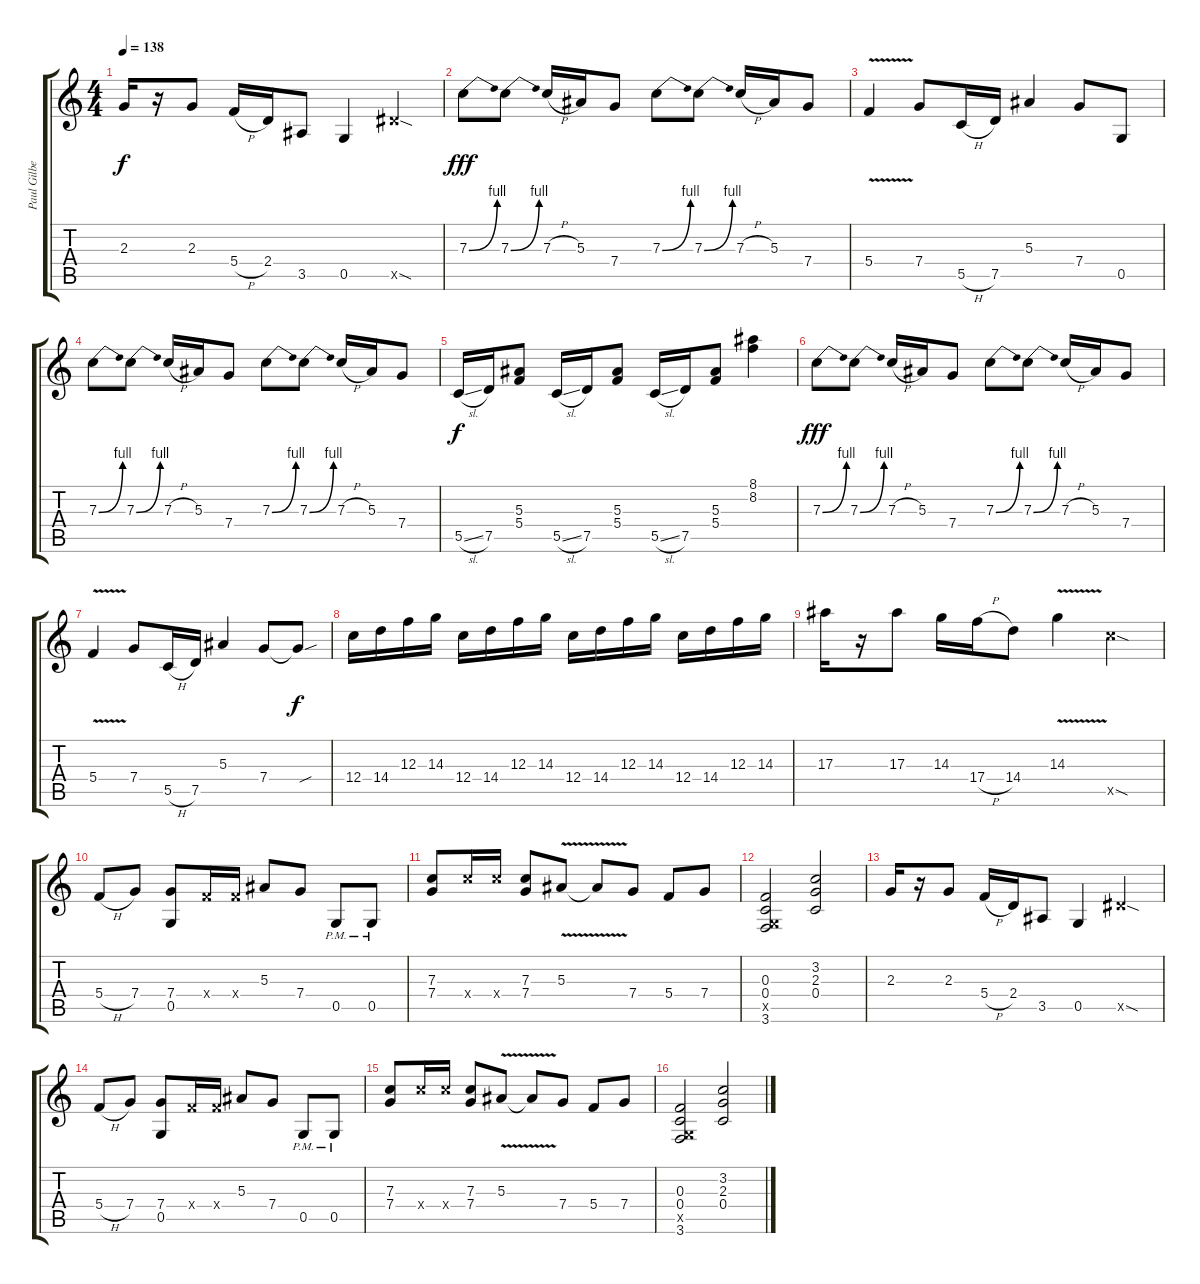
\track ("Paul Gilbert" "Paul Gilbe") {instrument distortionguitar}
\staff {score tabs}
\tuning (D4 A3 F3 C3 G2 D2) {hide}
\ts (4 4)
\tempo 138
\clef g2
\ks c
2.3.16{dy f} r.16 2.3.8 5.4{h}.16 2.4.16 3.5.8 0.5.4 8.5{sod x}.4 |
7.3{be (bend 0 0 60 4)}.8{dy fff} 7.3{be (bend 0 0 60 4)}.8 7.3{h}.16 5.3.16 7.4.8 7.3{be (bend 0 0 60 4)}.8 7.3{be (bend 0 0 60 4)}.8 7.3{h}.16 5.3.16 7.4.8 |
5.4{v}.4 7.4.8 5.5{h}.16 7.5.16 5.3.4 7.4.8 0.5.8 |
7.3{be (bend 0 0 60 4)}.8 7.3{be (bend 0 0 60 4)}.8 7.3{h}.16 5.3.16 7.4.8 7.3{be (bend 0 0 60 4)}.8 7.3{be (bend 0 0 60 4)}.8 7.3{h}.16 5.3.16 7.4.8 |
5.5{sl}.16{dy f} 7.5.16 (5.3 5.4).8 5.5{sl}.16 7.5.16 (5.3 5.4).8 5.5{sl}.16 7.5.16 (5.3 5.4).8 (8.1 8.2).4 |
7.3{be (bend 0 0 60 4)}.8{dy fff} 7.3{be (bend 0 0 60 4)}.8 7.3{h}.16 5.3.16 7.4.8 7.3{be (bend 0 0 60 4)}.8 7.3{be (bend 0 0 60 4)}.8 7.3{h}.16 5.3.16 7.4.8 |
5.4{v}.4 7.4.8 5.5{h}.16 7.5.16 5.3.4 7.4.8 7.4{sou t}.8{dy f} |
12.4.16 14.4.16 12.3.16 14.3.16 12.4.16 14.4.16 12.3.16 14.3.16 12.4.16 14.4.16 12.3.16 14.3.16 12.4.16 14.4.16 12.3.16 14.3.16 |
17.3.16 r.16 17.3.8 14.3.16 17.4{h}.16 14.4.8 14.3{v}.4 17.5{sod x}.4 |
5.4{h}.8 7.4.8 (7.4 0.5).8 5.4{x}.16 5.4{x}.16 5.3.8 7.4.8 0.5{pm}.8 0.5{pm}.8 |
(7.3 7.4).8 12.4{x}.16 12.4{x}.16 (7.3 7.4).8 5.3{v}.8 5.3{t}.8 7.4.8 5.4.8 7.4.8 |
(0.3 0.4 0.5{x} 3.6).2 (3.2 2.3 0.4).2 |
2.3.16 r.16 2.3.8 5.4{h}.16 2.4.16 3.5.8 0.5.4 8.5{sod x}.4 |
5.4{h}.8 7.4.8 (7.4 0.5).8 5.4{x}.16 5.4{x}.16 5.3.8 7.4.8 0.5{pm}.8 0.5{pm}.8 |
(7.3 7.4).8 12.4{x}.16 12.4{x}.16 (7.3 7.4).8 5.3{v}.8 5.3{t}.8 7.4.8 5.4.8 7.4.8 |
(0.3 0.4 0.5{x} 3.6).2 (3.2 2.3 0.4).2
